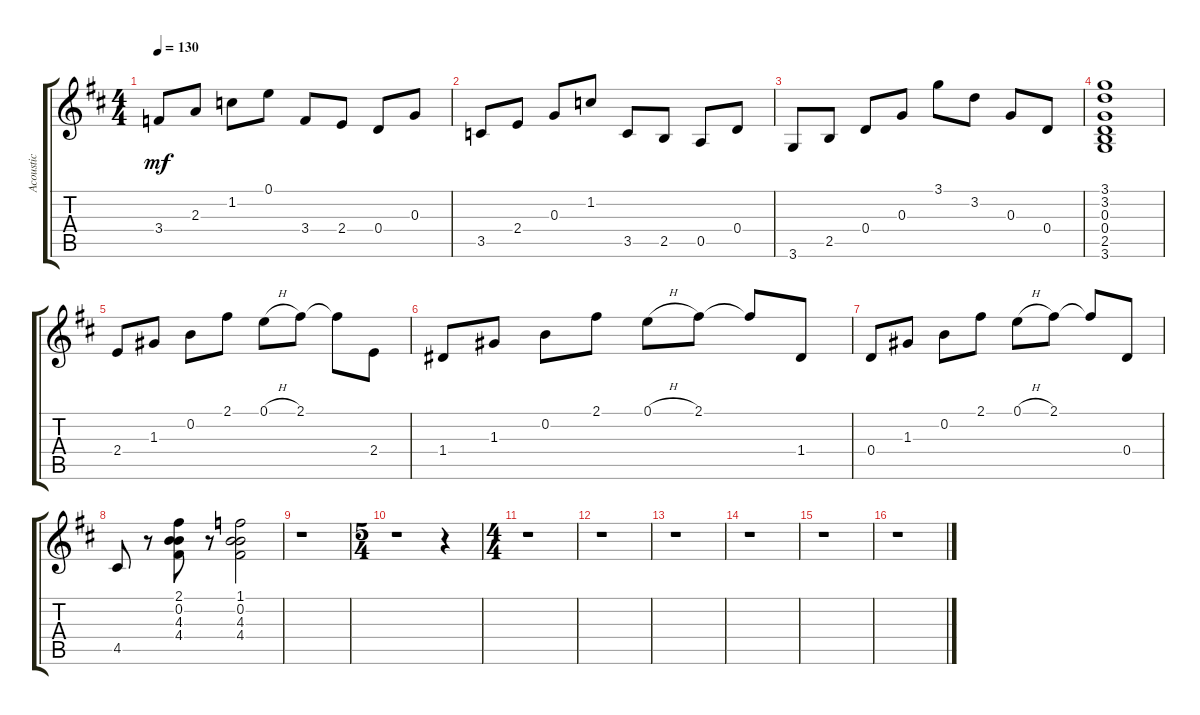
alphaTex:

\track ("Acoustic" "Acoustic") {instrument acousticguitarsteel}
\staff {score tabs}
\tuning (E4 B3 G3 D3 A2 E2) {hide}
\ts (4 4)
\tempo 130
\clef g2
\ks d
3.4.8{dy mf} 2.3.8 1.2.8 0.1.8 3.4.8 2.4.8 0.4.8 0.3.8 |
3.5.8 2.4.8 0.3.8 1.2.8 3.5.8 2.5.8 0.5.8 0.4.8 |
3.6.8 2.5.8 0.4.8 0.3.8 3.1.8 3.2.8 0.3.8 0.4.8 |
(3.1 3.2 0.3 0.4 2.5 3.6).1 |
2.4.8 1.3.8 0.2.8 2.1.8 0.1{h}.8 2.1.8 2.1{t}.8 2.4.8 |
1.4.8 1.3.8 0.2.8 2.1.8 0.1{h}.8 2.1.8 2.1{t}.8 1.4.8 |
0.4.8 1.3.8 0.2.8 2.1.8 0.1{h}.8 2.1.8 2.1{t}.8 0.4.8 |
4.5.8 r.8 (2.1 0.2 4.3 4.4).8 r.8 (1.1 0.2 4.3 4.4).2 |
r.1 |
\ts (5 4)
r.1 r.4 |
\ts (4 4)
r.1 |
r.1 |
r.1 |
r.1 |
r.1 |
r.1
